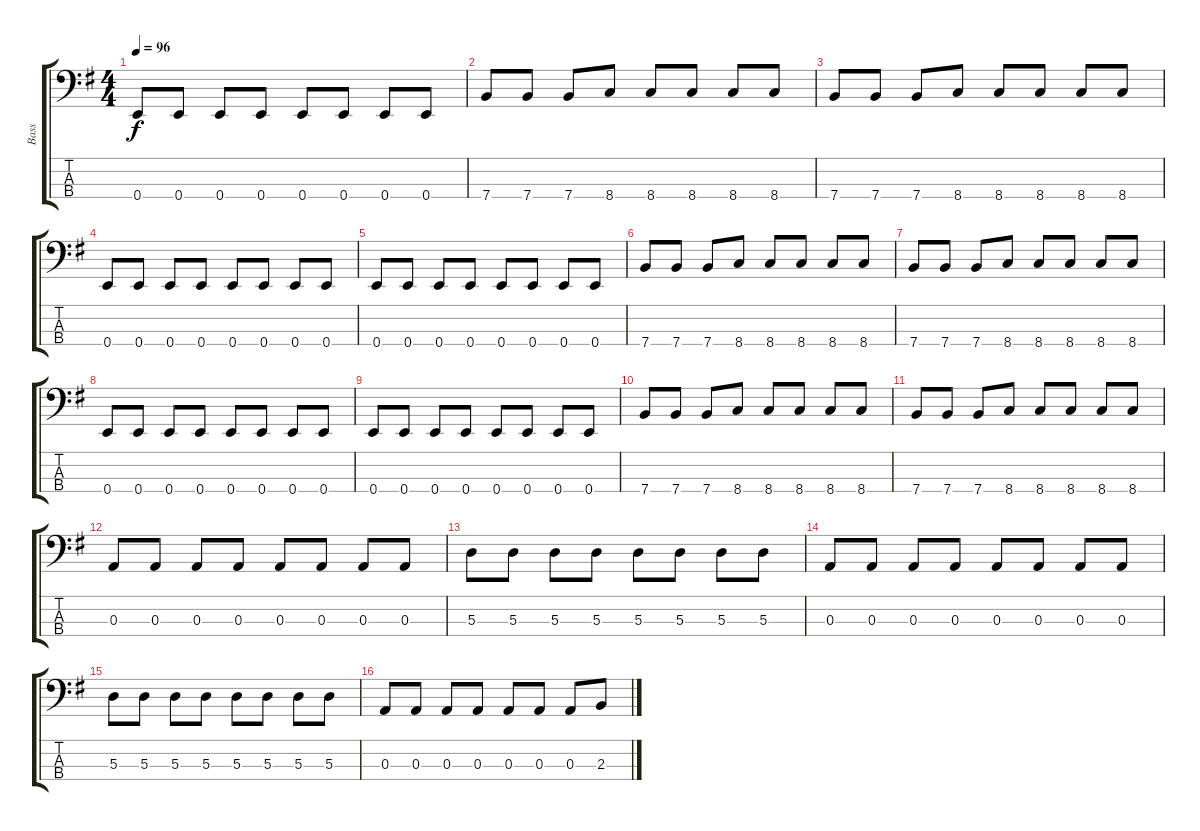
\track ("Bass" "Bass") {instrument electricbassfinger}
\staff {score tabs}
\tuning (G2 D2 A1 E1) {hide}
\ts (4 4)
\tempo 96
\clef f4
\ks eminor
0.4.8{dy f} 0.4.8 0.4.8 0.4.8 0.4.8 0.4.8 0.4.8 0.4.8 |
7.4.8 7.4.8 7.4.8 8.4.8 8.4.8 8.4.8 8.4.8 8.4.8 |
7.4.8 7.4.8 7.4.8 8.4.8 8.4.8 8.4.8 8.4.8 8.4.8 |
0.4.8 0.4.8 0.4.8 0.4.8 0.4.8 0.4.8 0.4.8 0.4.8 |
0.4.8 0.4.8 0.4.8 0.4.8 0.4.8 0.4.8 0.4.8 0.4.8 |
7.4.8 7.4.8 7.4.8 8.4.8 8.4.8 8.4.8 8.4.8 8.4.8 |
7.4.8 7.4.8 7.4.8 8.4.8 8.4.8 8.4.8 8.4.8 8.4.8 |
0.4.8 0.4.8 0.4.8 0.4.8 0.4.8 0.4.8 0.4.8 0.4.8 |
0.4.8 0.4.8 0.4.8 0.4.8 0.4.8 0.4.8 0.4.8 0.4.8 |
7.4.8 7.4.8 7.4.8 8.4.8 8.4.8 8.4.8 8.4.8 8.4.8 |
7.4.8 7.4.8 7.4.8 8.4.8 8.4.8 8.4.8 8.4.8 8.4.8 |
0.3.8 0.3.8 0.3.8 0.3.8 0.3.8 0.3.8 0.3.8 0.3.8 |
5.3.8 5.3.8 5.3.8 5.3.8 5.3.8 5.3.8 5.3.8 5.3.8 |
0.3.8 0.3.8 0.3.8 0.3.8 0.3.8 0.3.8 0.3.8 0.3.8 |
5.3.8 5.3.8 5.3.8 5.3.8 5.3.8 5.3.8 5.3.8 5.3.8 |
0.3.8 0.3.8 0.3.8 0.3.8 0.3.8 0.3.8 0.3.8 2.3.8
